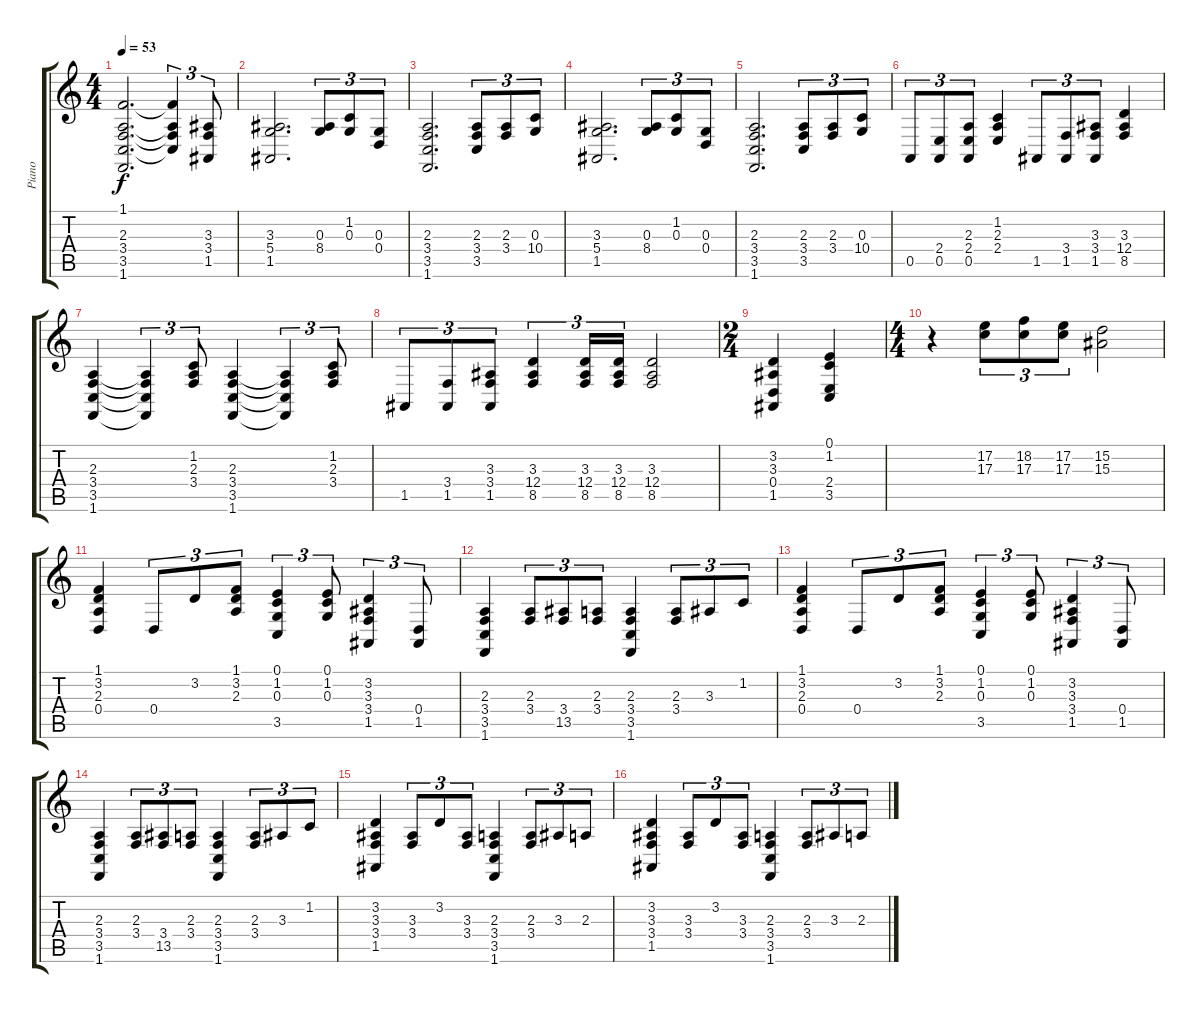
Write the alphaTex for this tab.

\track ("Piano" "Piano") {instrument acousticgrandpiano}
\staff {score tabs}
\tuning (E4 B3 G3 D3 A2 E2) {hide}
\ts (4 4)
\tempo 53
\clef g2
\ks c
(1.1 2.3 3.4 3.5 1.6).2{d dy f} (1.1{t} 2.3{t} 3.4{t} 3.5{t}).4{tu (3 2)} (3.3 3.4 1.5).8{tu (3 2)} |
(3.3 5.4 1.5).2{d} (0.3 8.4).8{tu (3 2)} (1.2 0.3).8{tu (3 2)} (0.3 0.4).8{tu (3 2)} |
(2.3 3.4 3.5 1.6).2{d} (2.3 3.4 3.5).8{tu (3 2)} (2.3 3.4).8{tu (3 2)} (0.3 10.4).8{tu (3 2)} |
(3.3 5.4 1.5).2{d} (0.3 8.4).8{tu (3 2)} (1.2 0.3).8{tu (3 2)} (0.3 0.4).8{tu (3 2)} |
(2.3 3.4 3.5 1.6).2{d} (2.3 3.4 3.5).8{tu (3 2)} (2.3 3.4).8{tu (3 2)} (0.3 10.4).8{tu (3 2)} |
0.5.8{tu (3 2)} (2.4 0.5).8{tu (3 2)} (2.3 2.4 0.5).8{tu (3 2)} (1.2 2.3 2.4).4 1.5.8{tu (3 2)} (3.4 1.5).8{tu (3 2)} (3.3 3.4 1.5).8{tu (3 2)} (3.3 12.4 8.5).4 |
(2.3 3.4 3.5 1.6).4 (2.3{t} 3.4{t} 3.5{t} 1.6{t}).4{tu (3 2)} (1.2 2.3 3.4).8{tu (3 2)} (2.3 3.4 3.5 1.6).4 (2.3{t} 3.4{t} 3.5{t} 1.6{t}).4{tu (3 2)} (1.2 2.3 3.4).8{tu (3 2)} |
1.5.8{tu (3 2)} (3.4 1.5).8{tu (3 2)} (3.3 3.4 1.5).8{tu (3 2)} (3.3 12.4 8.5).4{tu (3 2)} (3.3 12.4 8.5).16{tu (3 2)} (3.3 12.4 8.5).16{tu (3 2)} (3.3 12.4 8.5).2 |
\ts (2 4)
(3.2 3.3 0.4 1.5).4 (0.1 1.2 2.4 3.5).4 |
\ts (4 4)
r.4 (17.2 17.3).8{tu (3 2)} (18.2 17.3).8{tu (3 2)} (17.2 17.3).8{tu (3 2)} (15.2 15.3).2 |
(1.1 3.2 2.3 0.4).4 0.4.8{tu (3 2)} 3.2.8{tu (3 2)} (1.1 3.2 2.3).8{tu (3 2)} (0.1 1.2 0.3 3.5).4{tu (3 2)} (0.1 1.2 0.3).8{tu (3 2)} (3.2 3.3 3.4 1.5).4{tu (3 2)} (0.4 1.5).8{tu (3 2)} |
(2.3 3.4 3.5 1.6).4 (2.3 3.4).8{tu (3 2)} (3.4 13.5).8{tu (3 2)} (2.3 3.4).8{tu (3 2)} (2.3 3.4 3.5 1.6).4 (2.3 3.4).8{tu (3 2)} 3.3.8{tu (3 2)} 1.2.8{tu (3 2)} |
(1.1 3.2 2.3 0.4).4 0.4.8{tu (3 2)} 3.2.8{tu (3 2)} (1.1 3.2 2.3).8{tu (3 2)} (0.1 1.2 0.3 3.5).4{tu (3 2)} (0.1 1.2 0.3).8{tu (3 2)} (3.2 3.3 3.4 1.5).4{tu (3 2)} (0.4 1.5).8{tu (3 2)} |
(2.3 3.4 3.5 1.6).4 (2.3 3.4).8{tu (3 2)} (3.4 13.5).8{tu (3 2)} (2.3 3.4).8{tu (3 2)} (2.3 3.4 3.5 1.6).4 (2.3 3.4).8{tu (3 2)} 3.3.8{tu (3 2)} 1.2.8{tu (3 2)} |
(3.2 3.3 3.4 1.5).4 (3.3 3.4).8{tu (3 2)} 3.2.8{tu (3 2)} (3.3 3.4).8{tu (3 2)} (2.3 3.4 3.5 1.6).4 (2.3 3.4).8{tu (3 2)} 3.3.8{tu (3 2)} 2.3.8{tu (3 2)} |
(3.2 3.3 3.4 1.5).4 (3.3 3.4).8{tu (3 2)} 3.2.8{tu (3 2)} (3.3 3.4).8{tu (3 2)} (2.3 3.4 3.5 1.6).4 (2.3 3.4).8{tu (3 2)} 3.3.8{tu (3 2)} 2.3.8{tu (3 2)}
